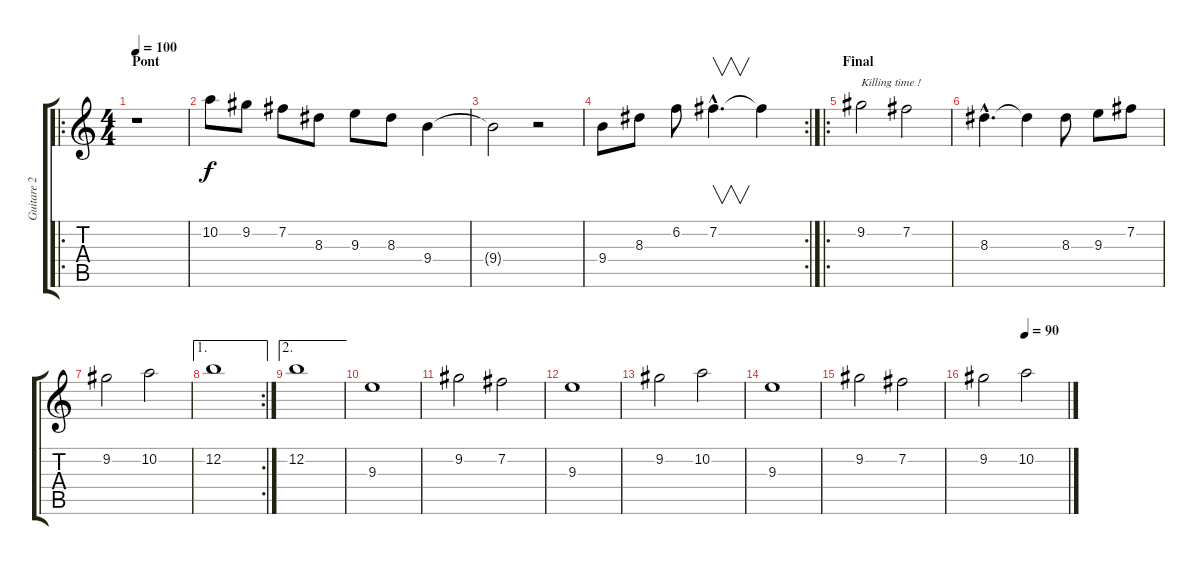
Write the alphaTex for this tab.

\track ("Guitare 2" "Guitare 2") {instrument distortionguitar}
\staff {score tabs}
\tuning (E4 B3 G3 D3 A2 E2) {hide}
\ro
\ts (4 4)
\section ("" "Pont")
\tempo 100
\clef g2
\ks c
r.1{dy f} |
10.2.8 9.2.8 7.2.8 8.3.8 9.3.8 8.3.8 9.4.4 |
9.4{t}.2 r.2 |
\rc 2
9.4.8 8.3.8 6.2.8 7.2{hac}.4{v d} 7.2{t}.4 |
\ro
\section ("" "Final")
9.2.2{txt "Killing time !"} 7.2.2 |
8.3{hac}.4{d} 8.3{t}.4 8.3.8 9.3.8 7.2.8 |
9.2.2 10.2.2 |
\ae 1
\rc 2
12.2.1 |
\ae 2
12.2.1 |
9.3.1 |
9.2.2 7.2.2 |
9.3.1 |
9.2.2 10.2.2 |
9.3.1 |
9.2.2 7.2.2 |
\tempo (90 0.5)
9.2.2 10.2.2
